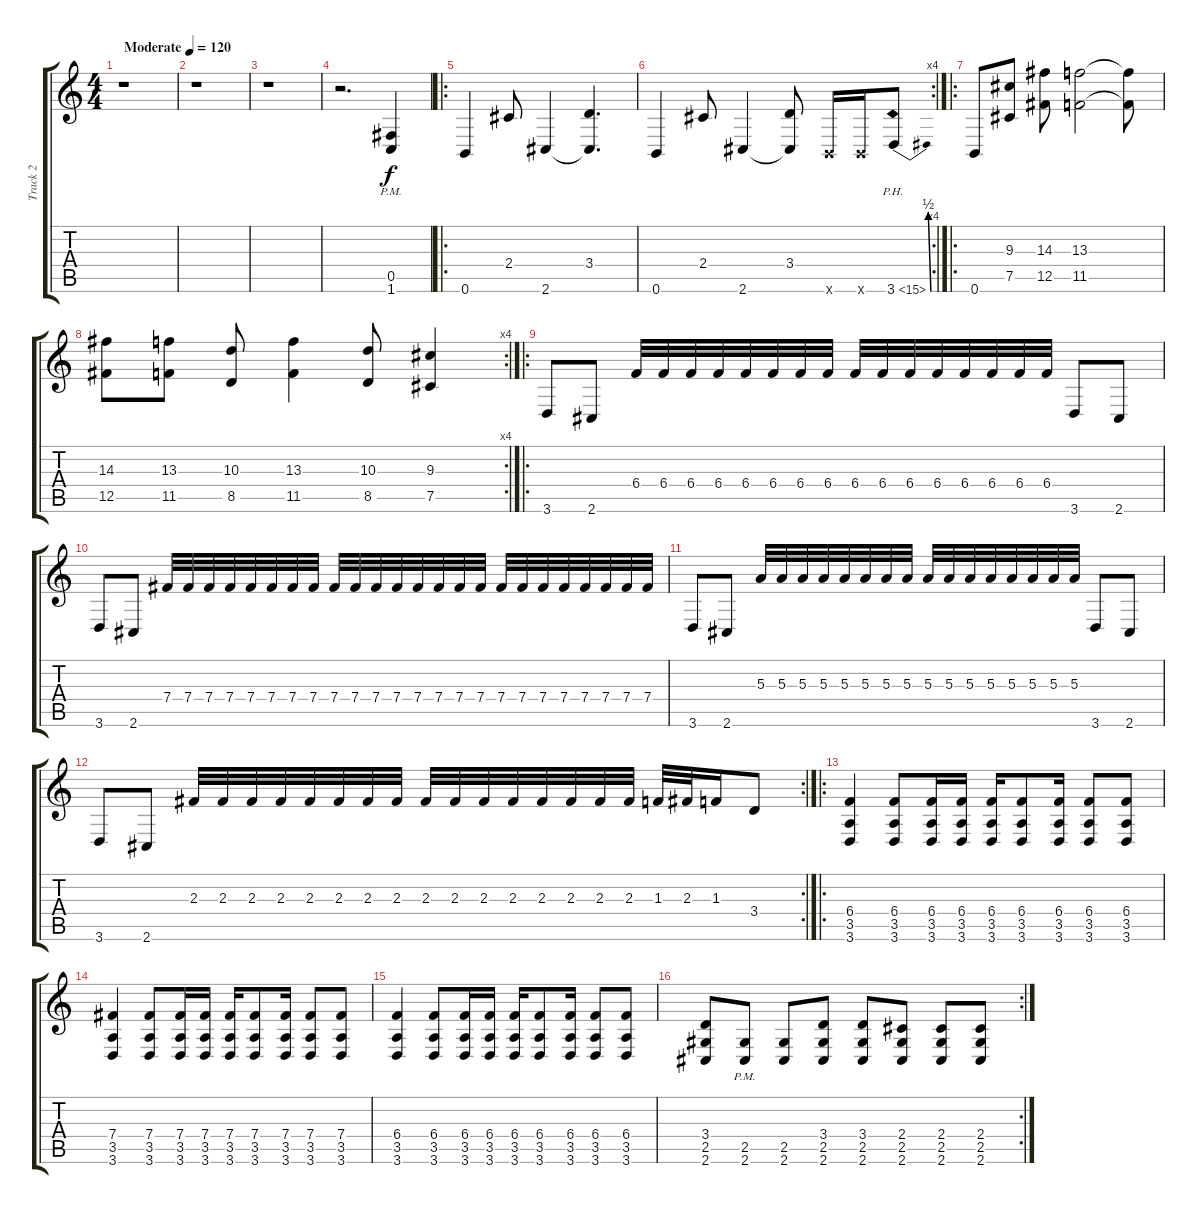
\track ("Track 2" "Track 2") {instrument distortionguitar}
\staff {score tabs}
\tuning (Db4 Ab3 E3 B2 Gb2 B1) {hide}
\ts (4 4)
\tempo (120 "Moderate")
\clef g2
\ks c
r.1{dy f instrument distortionguitar} |
r.1 |
r.1 |
r.2{d} (0.5{pm} 1.6{pm}).4 |
\ro
0.6.4 2.4.8 2.6.4 (3.4 2.6{t}).4{d} |
\rc 4
0.6.4 2.4.8 2.6.4 (3.4 2.6{t}).8 0.6{x}.16 0.6{x}.16 3.6{be (bend 0 0 60 2) ph 12}.8 |
\ro
0.6.8 (9.3 7.5).8 (14.3 12.5).8 (13.3 11.5).2 (13.3{t} 11.5{t}).8 |
\rc 4
(14.3 12.5).8 (13.3 11.5).8 (10.3 8.5).8 (13.3 11.5).4 (10.3 8.5).8 (9.3 7.5).4 |
\ro
3.6.8 2.6.8 6.4.32 6.4.32 6.4.32 6.4.32 6.4.32 6.4.32 6.4.32 6.4.32 6.4.32 6.4.32 6.4.32 6.4.32 6.4.32 6.4.32 6.4.32 6.4.32 3.6.8 2.6.8 |
3.6.8 2.6.8 7.4.32 7.4.32 7.4.32 7.4.32 7.4.32 7.4.32 7.4.32 7.4.32 7.4.32 7.4.32 7.4.32 7.4.32 7.4.32 7.4.32 7.4.32 7.4.32 7.4.32 7.4.32 7.4.32 7.4.32 7.4.32 7.4.32 7.4.32 7.4.32 |
3.6.8 2.6.8 5.3.32 5.3.32 5.3.32 5.3.32 5.3.32 5.3.32 5.3.32 5.3.32 5.3.32 5.3.32 5.3.32 5.3.32 5.3.32 5.3.32 5.3.32 5.3.32 3.6.8 2.6.8 |
\rc 2
3.6.8 2.6.8 2.3.32 2.3.32 2.3.32 2.3.32 2.3.32 2.3.32 2.3.32 2.3.32 2.3.32 2.3.32 2.3.32 2.3.32 2.3.32 2.3.32 2.3.32 2.3.32 1.3.32 2.3.32 1.3.16 3.4.8 |
\ro
(6.4 3.5 3.6).4 (6.4 3.5 3.6).8 (6.4 3.5 3.6).16 (6.4 3.5 3.6).16 (6.4 3.5 3.6).16 (6.4 3.5 3.6).8 (6.4 3.5 3.6).16 (6.4 3.5 3.6).8 (6.4 3.5 3.6).8 |
(7.4 3.5 3.6).4 (7.4 3.5 3.6).8 (7.4 3.5 3.6).16 (7.4 3.5 3.6).16 (7.4 3.5 3.6).16 (7.4 3.5 3.6).8 (7.4 3.5 3.6).16 (7.4 3.5 3.6).8 (7.4 3.5 3.6).8 |
(6.4 3.5 3.6).4 (6.4 3.5 3.6).8 (6.4 3.5 3.6).16 (6.4 3.5 3.6).16 (6.4 3.5 3.6).16 (6.4 3.5 3.6).8 (6.4 3.5 3.6).16 (6.4 3.5 3.6).8 (6.4 3.5 3.6).8 |
\rc 2
(3.4 2.5 2.6).8 (2.5{pm} 2.6).8 (2.5 2.6).8 (3.4 2.5 2.6).8 (3.4 2.5 2.6).8 (2.4 2.5 2.6).8 (2.4 2.5 2.6).8 (2.4 2.5 2.6).8
